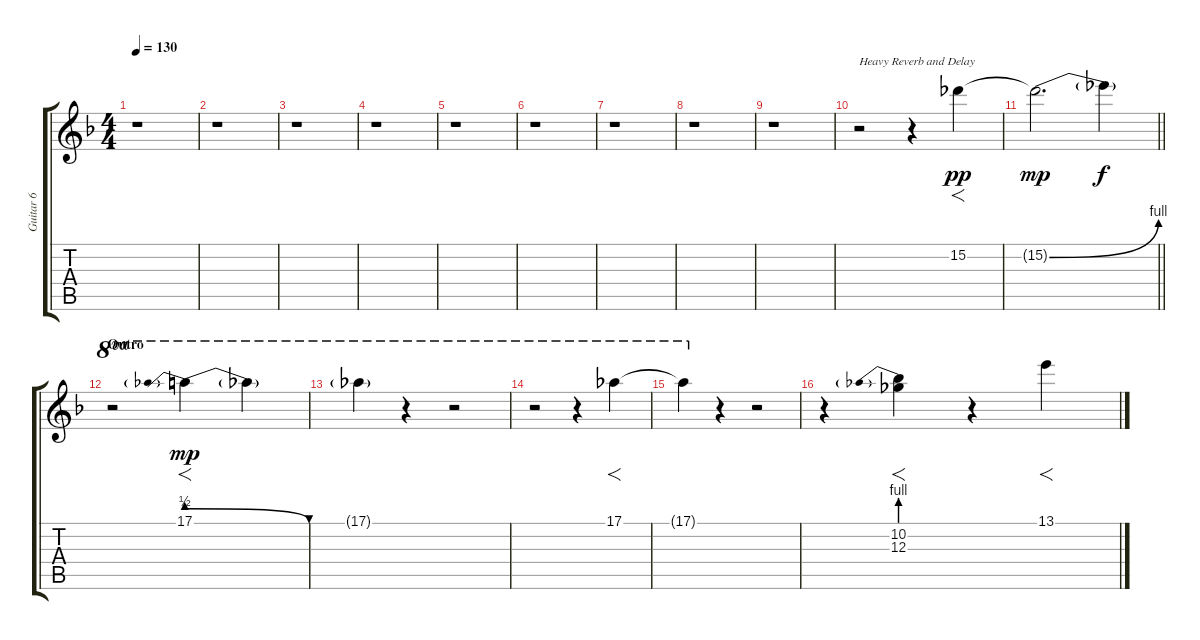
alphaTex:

\track ("Guitar 6" "Guitar 6") {instrument distortionguitar}
\staff {score tabs}
\tuning (Eb4 Bb3 Gb3 Db3 Ab2 Db2) {hide}
\ts (4 4)
\tempo 130
\clef g2
\ks f
r.1{dy pp} |
r.1 |
r.1 |
r.1 |
r.1 |
r.1 |
r.1 |
r.1 |
r.1 |
r.2{txt "Heavy Reverb and Delay"} r.4 15.2.4{f} |
\barLineRight lightlight
15.2{be (bend 0 0 60 4) t}.2{d dy mp} 15.2{t}.4{dy f} |
\section ("" "Outro")
r.2{ot 8va} 17.1{be (prebendrelease 0 2 60 0)}.4{f ot 8va dy mp} 17.1{t}.4{ot 8va} |
17.1{g}.4{ot 8va} r.4{ot 8va} r.2{ot 8va} |
r.2{ot 8va} r.4{ot 8va} 17.1.4{f ot 8va} |
17.1{t}.4{ot 8va} r.4 r.2 |
r.4 (10.2{be (prebend 0 4 60 4)} 12.3).4{f} r.4 13.1.4{f}
